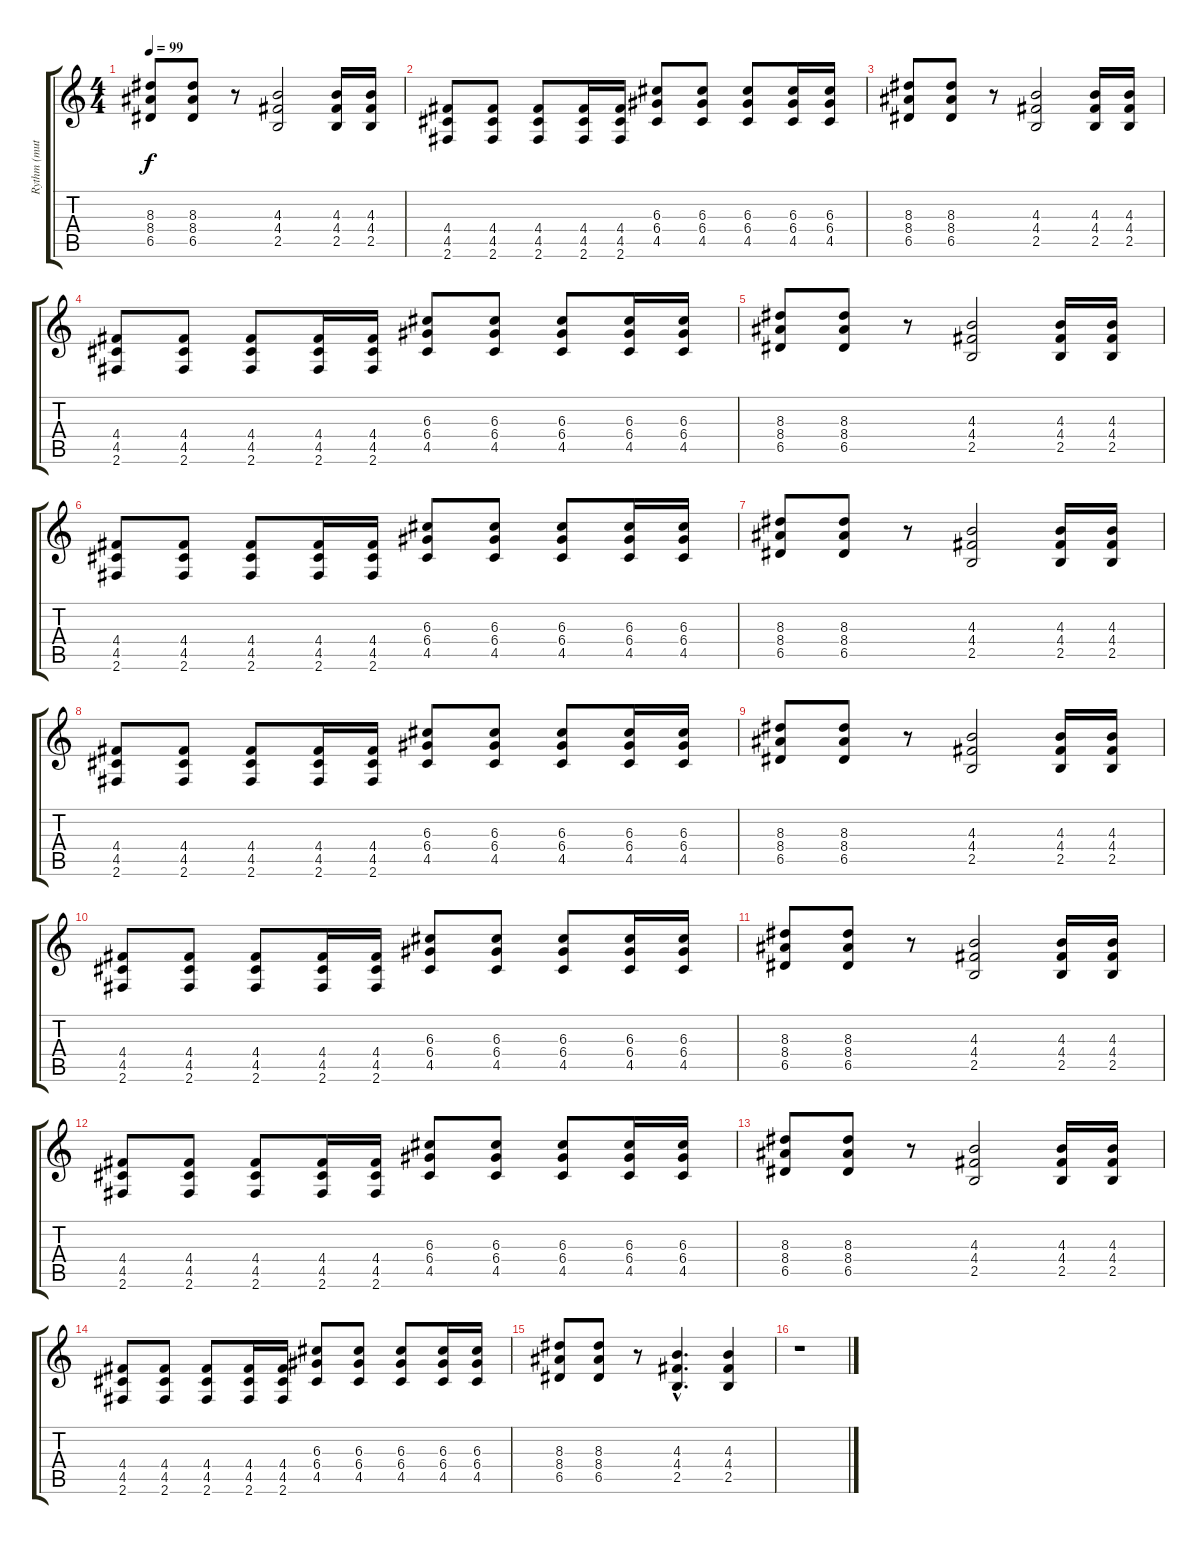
\track ("Rythm (muted)" "Rythm (mut") {instrument electricguitarmuted}
\staff {score tabs}
\tuning (E4 B3 G3 D3 A2 E2) {hide}
\ts (4 4)
\tempo 99
\clef g2
\ks c
(8.3 8.4 6.5).8{dy f} (8.3 8.4 6.5).8 r.8 (4.3 4.4 2.5).2 (4.3 4.4 2.5).16 (4.3 4.4 2.5).16 |
(4.4 4.5 2.6).8 (4.4 4.5 2.6).8 (4.4 4.5 2.6).8 (4.4 4.5 2.6).16 (4.4 4.5 2.6).16 (6.3 6.4 4.5).8 (6.3 6.4 4.5).8 (6.3 6.4 4.5).8 (6.3 6.4 4.5).16 (6.3 6.4 4.5).16 |
(8.3 8.4 6.5).8 (8.3 8.4 6.5).8 r.8 (4.3 4.4 2.5).2 (4.3 4.4 2.5).16 (4.3 4.4 2.5).16 |
(4.4 4.5 2.6).8 (4.4 4.5 2.6).8 (4.4 4.5 2.6).8 (4.4 4.5 2.6).16 (4.4 4.5 2.6).16 (6.3 6.4 4.5).8 (6.3 6.4 4.5).8 (6.3 6.4 4.5).8 (6.3 6.4 4.5).16 (6.3 6.4 4.5).16 |
(8.3 8.4 6.5).8 (8.3 8.4 6.5).8 r.8 (4.3 4.4 2.5).2 (4.3 4.4 2.5).16 (4.3 4.4 2.5).16 |
(4.4 4.5 2.6).8 (4.4 4.5 2.6).8 (4.4 4.5 2.6).8 (4.4 4.5 2.6).16 (4.4 4.5 2.6).16 (6.3 6.4 4.5).8 (6.3 6.4 4.5).8 (6.3 6.4 4.5).8 (6.3 6.4 4.5).16 (6.3 6.4 4.5).16 |
(8.3 8.4 6.5).8 (8.3 8.4 6.5).8 r.8 (4.3 4.4 2.5).2 (4.3 4.4 2.5).16 (4.3 4.4 2.5).16 |
(4.4 4.5 2.6).8 (4.4 4.5 2.6).8 (4.4 4.5 2.6).8 (4.4 4.5 2.6).16 (4.4 4.5 2.6).16 (6.3 6.4 4.5).8 (6.3 6.4 4.5).8 (6.3 6.4 4.5).8 (6.3 6.4 4.5).16 (6.3 6.4 4.5).16 |
(8.3 8.4 6.5).8 (8.3 8.4 6.5).8 r.8 (4.3 4.4 2.5).2 (4.3 4.4 2.5).16 (4.3 4.4 2.5).16 |
(4.4 4.5 2.6).8 (4.4 4.5 2.6).8 (4.4 4.5 2.6).8 (4.4 4.5 2.6).16 (4.4 4.5 2.6).16 (6.3 6.4 4.5).8 (6.3 6.4 4.5).8 (6.3 6.4 4.5).8 (6.3 6.4 4.5).16 (6.3 6.4 4.5).16 |
(8.3 8.4 6.5).8 (8.3 8.4 6.5).8 r.8 (4.3 4.4 2.5).2 (4.3 4.4 2.5).16 (4.3 4.4 2.5).16 |
(4.4 4.5 2.6).8 (4.4 4.5 2.6).8 (4.4 4.5 2.6).8 (4.4 4.5 2.6).16 (4.4 4.5 2.6).16 (6.3 6.4 4.5).8 (6.3 6.4 4.5).8 (6.3 6.4 4.5).8 (6.3 6.4 4.5).16 (6.3 6.4 4.5).16 |
(8.3 8.4 6.5).8 (8.3 8.4 6.5).8 r.8 (4.3 4.4 2.5).2 (4.3 4.4 2.5).16 (4.3 4.4 2.5).16 |
(4.4 4.5 2.6).8 (4.4 4.5 2.6).8 (4.4 4.5 2.6).8 (4.4 4.5 2.6).16 (4.4 4.5 2.6).16 (6.3 6.4 4.5).8 (6.3 6.4 4.5).8 (6.3 6.4 4.5).8 (6.3 6.4 4.5).16 (6.3 6.4 4.5).16 |
(8.3 8.4 6.5).8 (8.3 8.4 6.5).8 r.8 (4.3{hac} 4.4{hac} 2.5{hac}).4{d} (4.3 4.4 2.5).4 |
r.1
